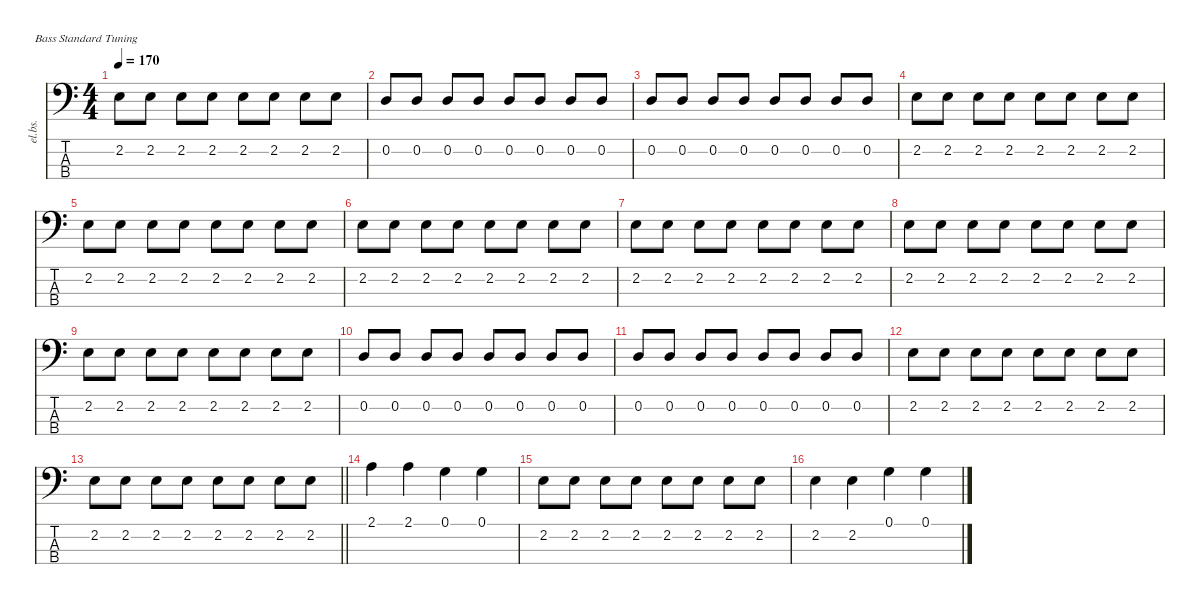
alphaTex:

\defaultSystemsLayout 4
\hideDynamics
\bracketExtendMode nobrackets
\otherSystemsTrackNameOrientation horizontal
\track ("Bass" "el.bs.") {instrument electricbassfinger}
\staff {score tabs}
\tuning (G2 D2 A1 E1)
\ts (4 4)
\tempo 170
\clef f4
\ks c
2.2.8{dy f beam Down} 2.2.8{beam Down} 2.2.8{beam Down} 2.2.8{beam Down} 2.2.8{beam Down} 2.2.8{beam Down} 2.2.8{beam Down} 2.2.8{beam Down} |
0.2.8{beam Up} 0.2.8{beam Up} 0.2.8{beam Up} 0.2.8{beam Up} 0.2.8{beam Up} 0.2.8{beam Up} 0.2.8{beam Up} 0.2.8{beam Up} |
0.2.8{beam Up} 0.2.8{beam Up} 0.2.8{beam Up} 0.2.8{beam Up} 0.2.8{beam Up} 0.2.8{beam Up} 0.2.8{beam Up} 0.2.8{beam Up} |
2.2.8{beam Down} 2.2.8{beam Down} 2.2.8{beam Down} 2.2.8{beam Down} 2.2.8{beam Down} 2.2.8{beam Down} 2.2.8{beam Down} 2.2.8{beam Down} |
2.2.8{beam Down} 2.2.8{beam Down} 2.2.8{beam Down} 2.2.8{beam Down} 2.2.8{beam Down} 2.2.8{beam Down} 2.2.8{beam Down} 2.2.8{beam Down} |
2.2.8{beam Down} 2.2.8{beam Down} 2.2.8{beam Down} 2.2.8{beam Down} 2.2.8{beam Down} 2.2.8{beam Down} 2.2.8{beam Down} 2.2.8{beam Down} |
2.2.8{beam Down} 2.2.8{beam Down} 2.2.8{beam Down} 2.2.8{beam Down} 2.2.8{beam Down} 2.2.8{beam Down} 2.2.8{beam Down} 2.2.8{beam Down} |
2.2.8{beam Down} 2.2.8{beam Down} 2.2.8{beam Down} 2.2.8{beam Down} 2.2.8{beam Down} 2.2.8{beam Down} 2.2.8{beam Down} 2.2.8{beam Down} |
2.2.8{beam Down} 2.2.8{beam Down} 2.2.8{beam Down} 2.2.8{beam Down} 2.2.8{beam Down} 2.2.8{beam Down} 2.2.8{beam Down} 2.2.8{beam Down} |
0.2.8{beam Up} 0.2.8{beam Up} 0.2.8{beam Up} 0.2.8{beam Up} 0.2.8{beam Up} 0.2.8{beam Up} 0.2.8{beam Up} 0.2.8{beam Up} |
0.2.8{beam Up} 0.2.8{beam Up} 0.2.8{beam Up} 0.2.8{beam Up} 0.2.8{beam Up} 0.2.8{beam Up} 0.2.8{beam Up} 0.2.8{beam Up} |
2.2.8{beam Down} 2.2.8{beam Down} 2.2.8{beam Down} 2.2.8{beam Down} 2.2.8{beam Down} 2.2.8{beam Down} 2.2.8{beam Down} 2.2.8{beam Down} |
\barLineRight lightlight
2.2.8{beam Down} 2.2.8{beam Down} 2.2.8{beam Down} 2.2.8{beam Down} 2.2.8{beam Down} 2.2.8{beam Down} 2.2.8{beam Down} 2.2.8{beam Down} |
2.1.4{beam Down} 2.1.4{beam Down} 0.1.4{beam Down} 0.1.4{beam Down} |
2.2.8{beam Down} 2.2.8{beam Down} 2.2.8{beam Down} 2.2.8{beam Down} 2.2.8{beam Down} 2.2.8{beam Down} 2.2.8{beam Down} 2.2.8{beam Down} |
2.2.4{beam Down} 2.2.4{beam Down} 0.1.4{beam Down} 0.1.4{beam Down}
